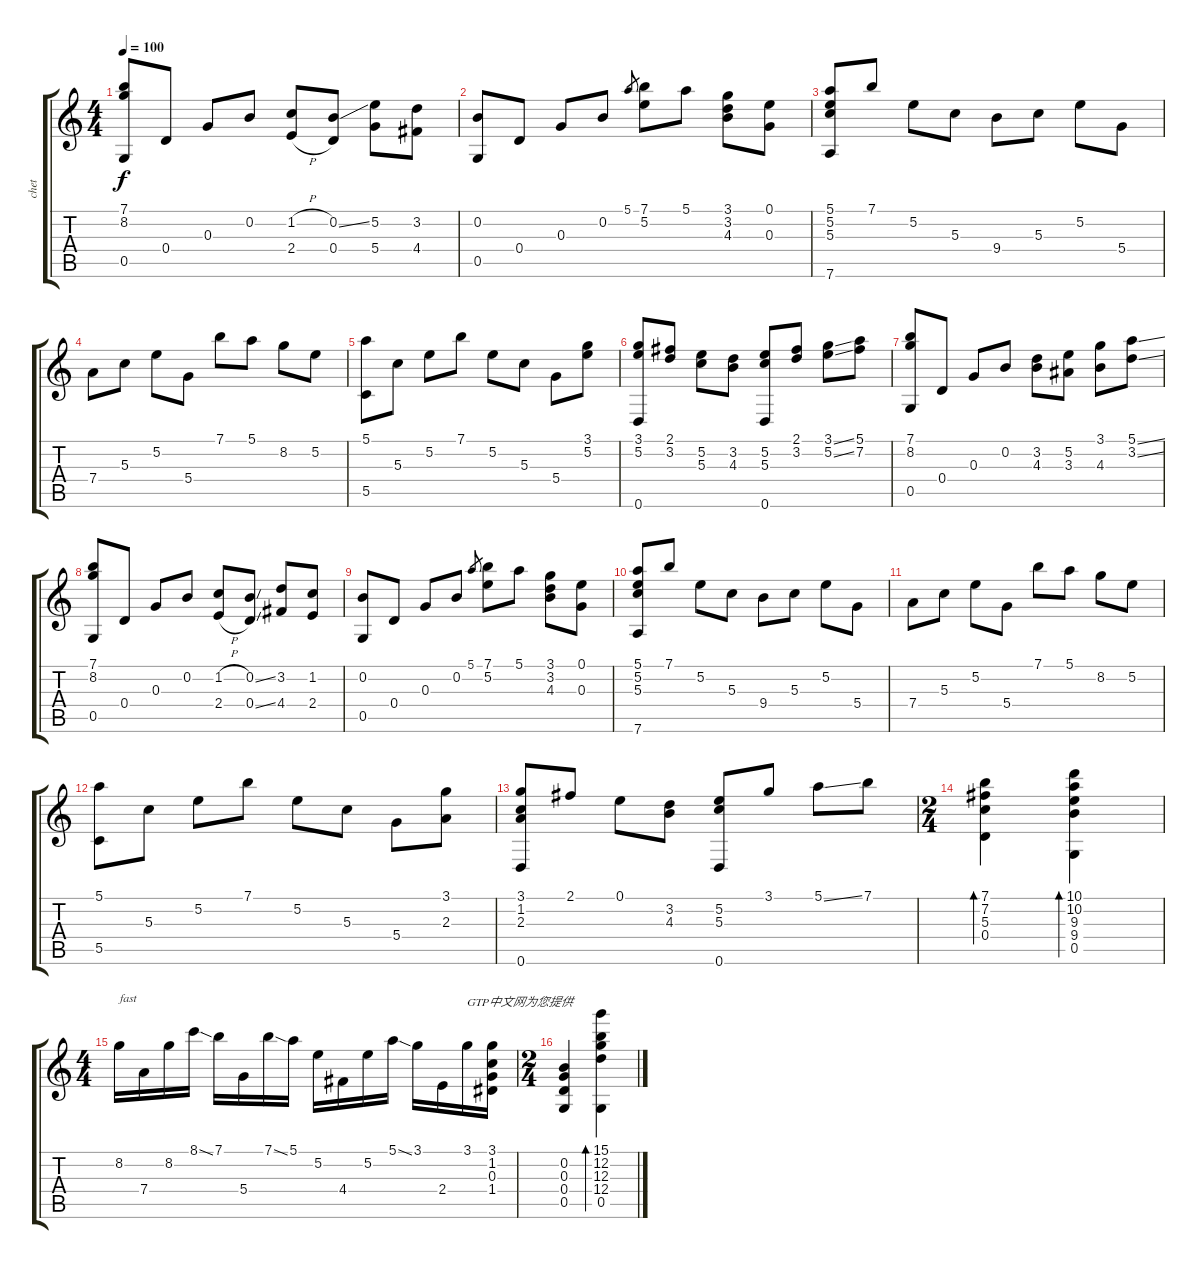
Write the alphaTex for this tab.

\track ("chet" "chet") {instrument acousticguitarnylon}
\staff {score tabs}
\tuning (E4 B3 G3 D3 G2 D2) {hide}
\ts (4 4)
\tempo 100
\clef g2
\ks c
(7.1 8.2 0.5).8{dy f} 0.4.8 0.3.8 0.2.8 (1.2{h} 2.4{h}).8 (0.2{ss} 0.4).8 (5.2 5.4).8 (3.2 4.4).8 |
(0.2 0.5).8 0.4.8 0.3.8 0.2.8 5.1.8{gr} (7.1 5.2).8 5.1.8 (3.1 3.2 4.3).8 (0.1 0.3).8 |
(5.1 5.2 5.3 7.6).8 7.1.8 5.2.8 5.3.8 9.4.8 5.3.8 5.2.8 5.4.8 |
7.4.8 5.3.8 5.2.8 5.4.8 7.1.8 5.1.8 8.2.8 5.2.8 |
(5.1 5.5).8 5.3.8 5.2.8 7.1.8 5.2.8 5.3.8 5.4.8 (3.1 5.2).8 |
(3.1 5.2 0.6).8 (2.1 3.2).8 (5.2 5.3).8 (3.2 4.3).8 (5.2 5.3 0.6).8 (2.1 3.2).8 (3.1{ss} 5.2{ss}).8 (5.1 7.2).8 |
(7.1 8.2 0.5).8 0.4.8 0.3.8 0.2.8 (3.2 4.3).8 (5.2 3.3).8 (3.1 4.3).8 (5.1{ss} 3.2{ss}).8 |
(7.1 8.2 0.5).8 0.4.8 0.3.8 0.2.8 (1.2{h} 2.4{h}).8 (0.2{ss} 0.4{ss}).8 (3.2 4.4).8 (1.2 2.4).8 |
(0.2 0.5).8 0.4.8 0.3.8 0.2.8 5.1.8{gr} (7.1 5.2).8 5.1.8 (3.1 3.2 4.3).8 (0.1 0.3).8 |
(5.1 5.2 5.3 7.6).8 7.1.8 5.2.8 5.3.8 9.4.8 5.3.8 5.2.8 5.4.8 |
7.4.8 5.3.8 5.2.8 5.4.8 7.1.8 5.1.8 8.2.8 5.2.8 |
(5.1 5.5).8 5.3.8 5.2.8 7.1.8 5.2.8 5.3.8 5.4.8 (3.1 2.3).8 |
(3.1 1.2 2.3 0.6).8 2.1.8 0.1.8 (3.2 4.3).8 (5.2 5.3 0.6).8 3.1.8 5.1{ss}.8 7.1.8 |
\ts (2 4)
(7.1 7.2 5.3 0.4).4{bd 240} (10.1 10.2 9.3 9.4 0.5).4{bd 480} |
\ts (4 4)
8.2.16{txt "fast"} 7.4.16 8.2.16 8.1{ss}.16 7.1.16 5.4.16 7.1{ss}.16 5.1.16 5.2.16 4.4.16 5.2.16 5.1{ss}.16 3.1.16 2.4.16 3.1.16{txt "GTP中文网为您提供"} (3.1 1.2 0.3 1.4).16 |
\ts (2 4)
(0.2 0.3 0.4 0.5).4 (15.1 12.2 12.3 12.4 0.5).4{bd 240}
